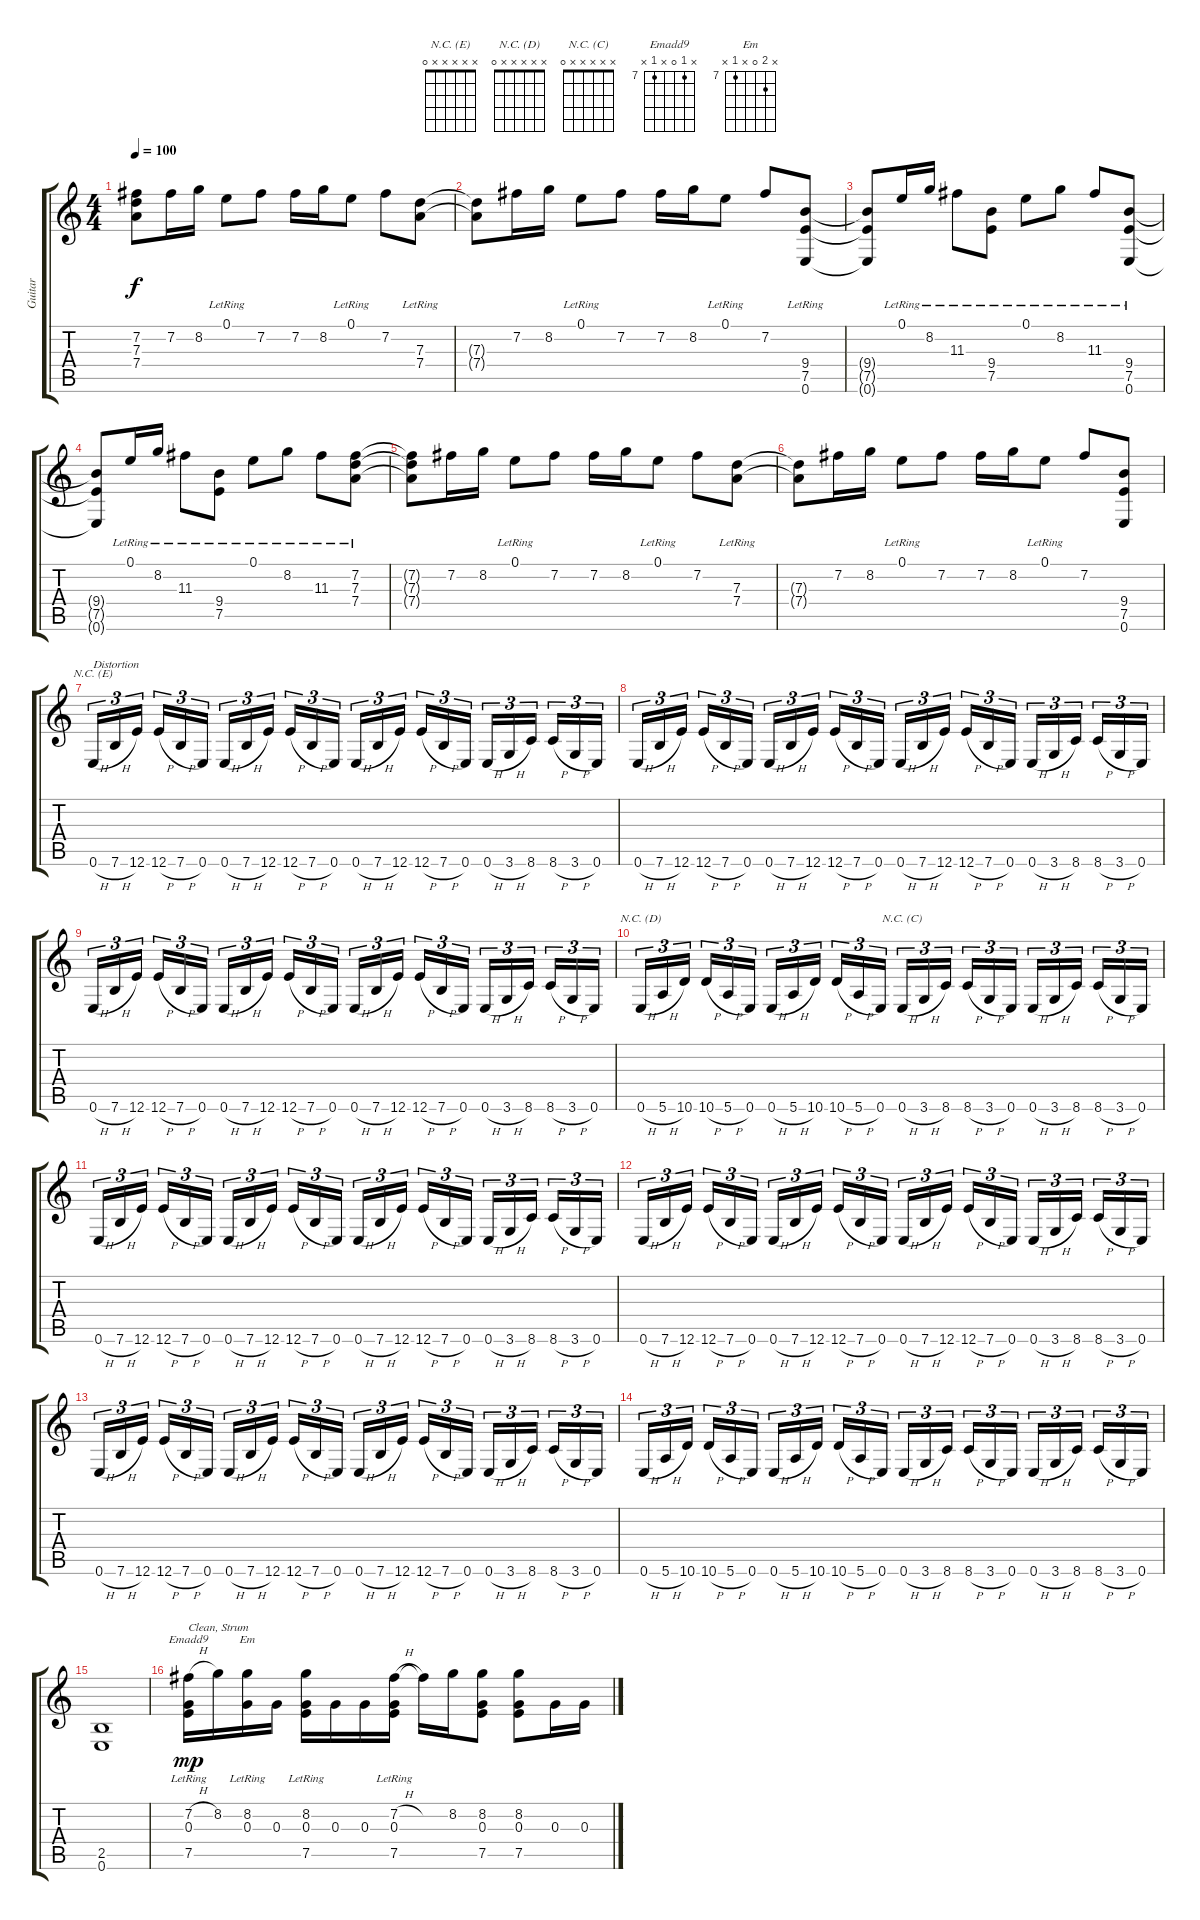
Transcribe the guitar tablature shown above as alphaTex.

\track ("Guitar" "Guitar") {instrument overdrivenguitar}
\staff {score tabs}
\tuning (E4 B3 G3 D3 A2 E2) {hide}
\chord ("N.C. (E)" x x x x x 0)
\chord ("N.C. (D)" x x x x x 0)
\chord ("N.C. (C)" x x x x x 0)
\chord ("Emadd9" x 7 0 x 7 x) {firstfret 7}
\chord ("Em" x 8 0 x 7 x) {firstfret 7}
\ts (4 4)
\tempo 100
\clef g2
\ks c
(7.2{t} 7.3{t} 7.4{t}).8{dy f} 7.2.16 8.2.16 0.1{lr}.8 7.2.8 7.2.16 8.2.16 0.1{lr}.8 7.2.8 (7.3{lr} 7.4{lr}).8 |
(7.3{t} 7.4{t}).8 7.2.16 8.2.16 0.1{lr}.8 7.2.8 7.2.16 8.2.16 0.1{lr}.8 7.2.8 (9.4{lr} 7.5{lr} 0.6{lr}).8 |
(9.4{t} 7.5{t} 0.6{t}).8 0.1{lr}.16 8.2{lr}.16 11.3{lr}.8 (9.4{lr} 7.5{lr}).8 0.1{lr}.8 8.2{lr}.8 11.3{lr}.8 (9.4{lr} 7.5{lr} 0.6).8 |
(9.4{t} 7.5{t} 0.6{t}).8 0.1{lr}.16 8.2{lr}.16 11.3{lr}.8 (9.4{lr} 7.5{lr}).8 0.1{lr}.8 8.2{lr}.8 11.3{lr}.8 (7.2{lr} 7.3{lr} 7.4{lr}).8 |
(7.2{t} 7.3{t} 7.4{t}).8 7.2.16 8.2.16 0.1{lr}.8 7.2.8 7.2.16 8.2.16 0.1{lr}.8 7.2.8 (7.3{lr} 7.4{lr}).8 |
(7.3{t} 7.4{t}).8 7.2.16 8.2.16 0.1{lr}.8 7.2.8 7.2.16 8.2.16 0.1{lr}.8 7.2.8 (9.4 7.5 0.6).8 |
0.6{h}.16{tu (3 2) ch "N.C. (E)" txt "Distortion" instrument overdrivenguitar} 7.6{h}.16{tu (3 2)} 12.6.16{tu (3 2) beam splitsecondary} 12.6{h}.16{tu (3 2)} 7.6{h}.16{tu (3 2)} 0.6.16{tu (3 2)} 0.6{h}.16{tu (3 2)} 7.6{h}.16{tu (3 2)} 12.6.16{tu (3 2) beam splitsecondary} 12.6{h}.16{tu (3 2)} 7.6{h}.16{tu (3 2)} 0.6.16{tu (3 2)} 0.6{h}.16{tu (3 2)} 7.6{h}.16{tu (3 2)} 12.6.16{tu (3 2) beam splitsecondary} 12.6{h}.16{tu (3 2)} 7.6{h}.16{tu (3 2)} 0.6.16{tu (3 2)} 0.6{h}.16{tu (3 2)} 3.6{h}.16{tu (3 2)} 8.6.16{tu (3 2) beam splitsecondary} 8.6{h}.16{tu (3 2)} 3.6{h}.16{tu (3 2)} 0.6.16{tu (3 2)} |
0.6{h}.16{tu (3 2)} 7.6{h}.16{tu (3 2)} 12.6.16{tu (3 2) beam splitsecondary} 12.6{h}.16{tu (3 2)} 7.6{h}.16{tu (3 2)} 0.6.16{tu (3 2)} 0.6{h}.16{tu (3 2)} 7.6{h}.16{tu (3 2)} 12.6.16{tu (3 2) beam splitsecondary} 12.6{h}.16{tu (3 2)} 7.6{h}.16{tu (3 2)} 0.6.16{tu (3 2)} 0.6{h}.16{tu (3 2)} 7.6{h}.16{tu (3 2)} 12.6.16{tu (3 2) beam splitsecondary} 12.6{h}.16{tu (3 2)} 7.6{h}.16{tu (3 2)} 0.6.16{tu (3 2)} 0.6{h}.16{tu (3 2)} 3.6{h}.16{tu (3 2)} 8.6.16{tu (3 2) beam splitsecondary} 8.6{h}.16{tu (3 2)} 3.6{h}.16{tu (3 2)} 0.6.16{tu (3 2)} |
0.6{h}.16{tu (3 2)} 7.6{h}.16{tu (3 2)} 12.6.16{tu (3 2) beam splitsecondary} 12.6{h}.16{tu (3 2)} 7.6{h}.16{tu (3 2)} 0.6.16{tu (3 2)} 0.6{h}.16{tu (3 2)} 7.6{h}.16{tu (3 2)} 12.6.16{tu (3 2) beam splitsecondary} 12.6{h}.16{tu (3 2)} 7.6{h}.16{tu (3 2)} 0.6.16{tu (3 2)} 0.6{h}.16{tu (3 2)} 7.6{h}.16{tu (3 2)} 12.6.16{tu (3 2) beam splitsecondary} 12.6{h}.16{tu (3 2)} 7.6{h}.16{tu (3 2)} 0.6.16{tu (3 2)} 0.6{h}.16{tu (3 2)} 3.6{h}.16{tu (3 2)} 8.6.16{tu (3 2) beam splitsecondary} 8.6{h}.16{tu (3 2)} 3.6{h}.16{tu (3 2)} 0.6.16{tu (3 2)} |
0.6{h}.16{tu (3 2) ch "N.C. (D)"} 5.6{h}.16{tu (3 2)} 10.6.16{tu (3 2) beam splitsecondary} 10.6{h}.16{tu (3 2)} 5.6{h}.16{tu (3 2)} 0.6.16{tu (3 2)} 0.6{h}.16{tu (3 2)} 5.6{h}.16{tu (3 2)} 10.6.16{tu (3 2) beam splitsecondary} 10.6{h}.16{tu (3 2)} 5.6{h}.16{tu (3 2)} 0.6.16{tu (3 2)} 0.6{h}.16{tu (3 2) ch "N.C. (C)"} 3.6{h}.16{tu (3 2)} 8.6.16{tu (3 2) beam splitsecondary} 8.6{h}.16{tu (3 2)} 3.6{h}.16{tu (3 2)} 0.6.16{tu (3 2)} 0.6{h}.16{tu (3 2)} 3.6{h}.16{tu (3 2)} 8.6.16{tu (3 2) beam splitsecondary} 8.6{h}.16{tu (3 2)} 3.6{h}.16{tu (3 2)} 0.6.16{tu (3 2)} |
0.6{h}.16{tu (3 2)} 7.6{h}.16{tu (3 2)} 12.6.16{tu (3 2) beam splitsecondary} 12.6{h}.16{tu (3 2)} 7.6{h}.16{tu (3 2)} 0.6.16{tu (3 2)} 0.6{h}.16{tu (3 2)} 7.6{h}.16{tu (3 2)} 12.6.16{tu (3 2) beam splitsecondary} 12.6{h}.16{tu (3 2)} 7.6{h}.16{tu (3 2)} 0.6.16{tu (3 2)} 0.6{h}.16{tu (3 2)} 7.6{h}.16{tu (3 2)} 12.6.16{tu (3 2) beam splitsecondary} 12.6{h}.16{tu (3 2)} 7.6{h}.16{tu (3 2)} 0.6.16{tu (3 2)} 0.6{h}.16{tu (3 2)} 3.6{h}.16{tu (3 2)} 8.6.16{tu (3 2) beam splitsecondary} 8.6{h}.16{tu (3 2)} 3.6{h}.16{tu (3 2)} 0.6.16{tu (3 2)} |
0.6{h}.16{tu (3 2)} 7.6{h}.16{tu (3 2)} 12.6.16{tu (3 2) beam splitsecondary} 12.6{h}.16{tu (3 2)} 7.6{h}.16{tu (3 2)} 0.6.16{tu (3 2)} 0.6{h}.16{tu (3 2)} 7.6{h}.16{tu (3 2)} 12.6.16{tu (3 2) beam splitsecondary} 12.6{h}.16{tu (3 2)} 7.6{h}.16{tu (3 2)} 0.6.16{tu (3 2)} 0.6{h}.16{tu (3 2)} 7.6{h}.16{tu (3 2)} 12.6.16{tu (3 2) beam splitsecondary} 12.6{h}.16{tu (3 2)} 7.6{h}.16{tu (3 2)} 0.6.16{tu (3 2)} 0.6{h}.16{tu (3 2)} 3.6{h}.16{tu (3 2)} 8.6.16{tu (3 2) beam splitsecondary} 8.6{h}.16{tu (3 2)} 3.6{h}.16{tu (3 2)} 0.6.16{tu (3 2)} |
0.6{h}.16{tu (3 2)} 7.6{h}.16{tu (3 2)} 12.6.16{tu (3 2) beam splitsecondary} 12.6{h}.16{tu (3 2)} 7.6{h}.16{tu (3 2)} 0.6.16{tu (3 2)} 0.6{h}.16{tu (3 2)} 7.6{h}.16{tu (3 2)} 12.6.16{tu (3 2) beam splitsecondary} 12.6{h}.16{tu (3 2)} 7.6{h}.16{tu (3 2)} 0.6.16{tu (3 2)} 0.6{h}.16{tu (3 2)} 7.6{h}.16{tu (3 2)} 12.6.16{tu (3 2) beam splitsecondary} 12.6{h}.16{tu (3 2)} 7.6{h}.16{tu (3 2)} 0.6.16{tu (3 2)} 0.6{h}.16{tu (3 2)} 3.6{h}.16{tu (3 2)} 8.6.16{tu (3 2) beam splitsecondary} 8.6{h}.16{tu (3 2)} 3.6{h}.16{tu (3 2)} 0.6.16{tu (3 2)} |
0.6{h}.16{tu (3 2)} 5.6{h}.16{tu (3 2)} 10.6.16{tu (3 2) beam splitsecondary} 10.6{h}.16{tu (3 2)} 5.6{h}.16{tu (3 2)} 0.6.16{tu (3 2)} 0.6{h}.16{tu (3 2)} 5.6{h}.16{tu (3 2)} 10.6.16{tu (3 2) beam splitsecondary} 10.6{h}.16{tu (3 2)} 5.6{h}.16{tu (3 2)} 0.6.16{tu (3 2)} 0.6{h}.16{tu (3 2)} 3.6{h}.16{tu (3 2)} 8.6.16{tu (3 2) beam splitsecondary} 8.6{h}.16{tu (3 2)} 3.6{h}.16{tu (3 2)} 0.6.16{tu (3 2)} 0.6{h}.16{tu (3 2)} 3.6{h}.16{tu (3 2)} 8.6.16{tu (3 2) beam splitsecondary} 8.6{h}.16{tu (3 2)} 3.6{h}.16{tu (3 2)} 0.6.16{tu (3 2)} |
(2.5 0.6).1 |
(7.2{h} 0.3{lr} 7.5{lr}).16{ch "Emadd9" txt "Clean, Strum" dy mp instrument electricguitarclean} 8.2.16 (8.2{lr} 0.3).16{ch "Em"} 0.3.16 (8.2{lr} 0.3 7.5{lr}).16 0.3.16 0.3.16 (7.2{h} 0.3{lr} 7.5{lr}).16 7.2{t}.16 8.2.16 (8.2 0.3 7.5).8 (8.2 0.3 7.5).8 0.3.16 0.3.16
